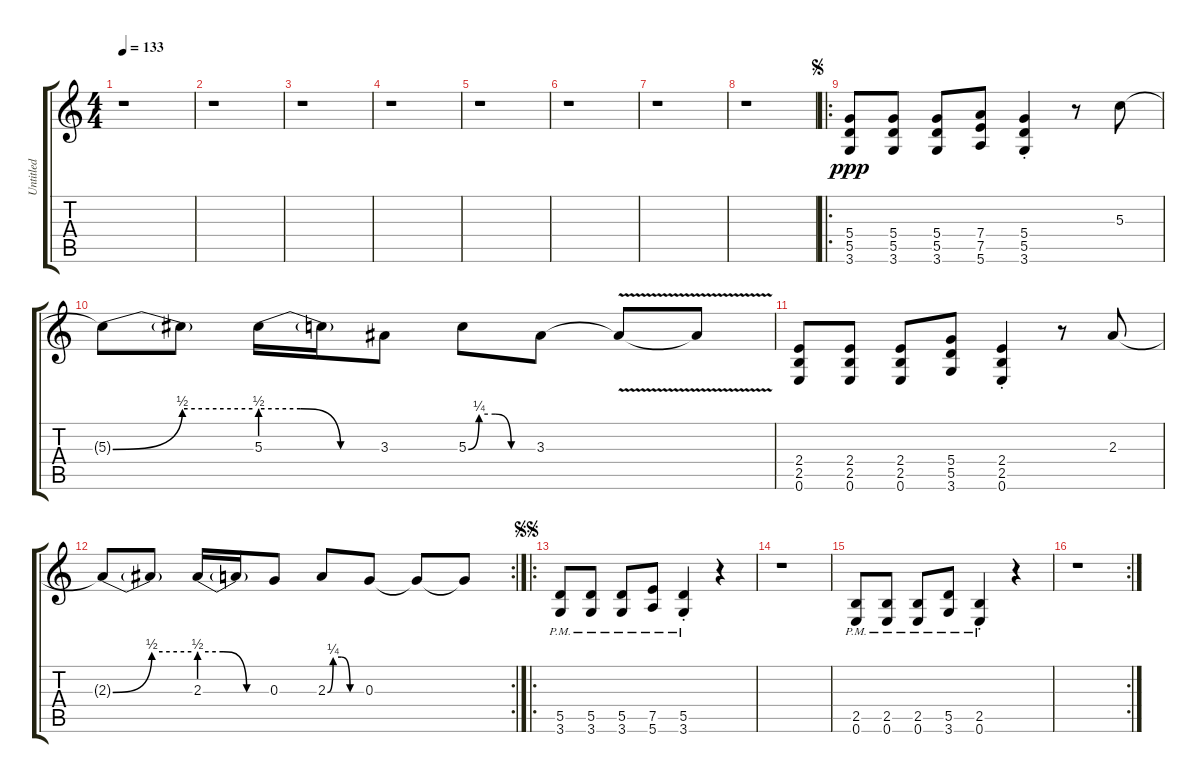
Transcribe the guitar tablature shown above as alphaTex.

\track ("Untitled" "Untitled") {instrument overdrivenguitar}
\staff {score tabs}
\tuning (E4 B3 G3 D3 A2 E2) {hide}
\ts (4 4)
\tempo 133
\clef g2
\ks c
r.1{dy ppp instrument overdrivenguitar} |
r.1 |
r.1 |
r.1 |
r.1 |
r.1 |
r.1 |
r.1 |
\ro
\jump segno
(5.4 5.5 3.6).8 (5.4 5.5 3.6).8 (5.4 5.5 3.6).8 (7.4 7.5 5.6).8 (5.4{st} 5.5{st} 3.6{st}).4 r.8 5.3.8 |
5.3{be (bend 0 0 60 2) t}.8 5.3{be (hold 0 2 60 2) t}.8 5.3{be (custom 0 2 20 2 40 0 60 0)}.16 5.3{t}.16 3.3.8 5.3{be (custom 0 0 10 1 25 1 40 0 60 0)}.8 3.3.8 3.3{v t}.8 3.3{v t}.8 |
(2.4 2.5 0.6).8 (2.4 2.5 0.6).8 (2.4 2.5 0.6).8 (5.4 5.5 3.6).8 (2.4{st} 2.5{st} 0.6{st}).4 r.8 2.3.8 |
\rc 2
2.3{be (bend 0 0 60 2) t}.8 2.3{be (hold 0 2 60 2) t}.8 2.3{be (custom 0 2 20 2 40 0 60 0)}.16 2.3{t}.16 0.3.8 2.3{be (custom 0 0 10 1 25 1 40 0 60 0)}.8 0.3.8 0.3{t}.8 0.3{t}.8 |
\ro
\jump segnosegno
(5.5{pm} 3.6{pm}).8 (5.5{pm} 3.6{pm}).8 (5.5{pm} 3.6{pm}).8 (7.5{pm} 5.6{pm}).8 (5.5{pm st} 3.6{pm st}).4 r.4 |
r.1 |
(2.5{pm} 0.6{pm}).8 (2.5{pm} 0.6{pm}).8 (2.5{pm} 0.6{pm}).8 (5.5{pm} 3.6{pm}).8 (2.5{pm st} 0.6{pm st}).4 r.4 |
\rc 2
r.1
